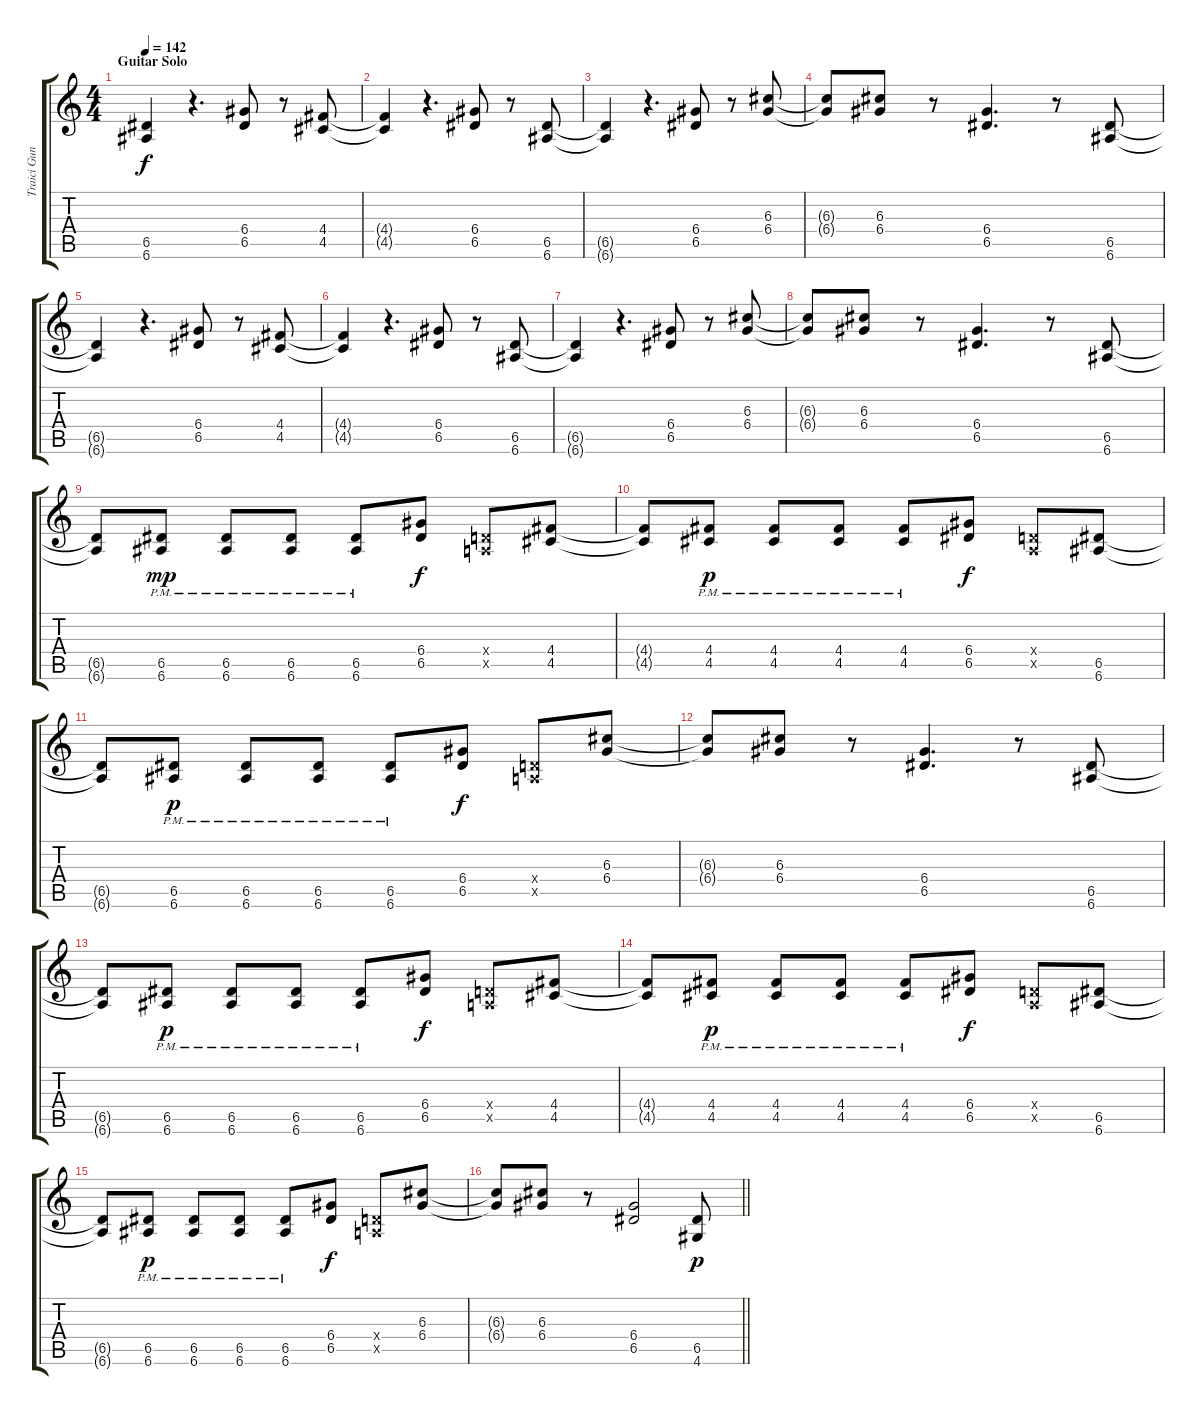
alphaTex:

\track ("Traici Guns" "Traici Gun") {instrument overdrivenguitar}
\staff {score tabs}
\tuning (E4 B3 G3 D3 A2 E2) {hide}
\ts (4 4)
\section ("" "Guitar Solo")
\tempo 142
\clef g2
\ks c
(6.5{t} 6.6{t}).4{dy f} r.4{d} (6.4 6.5).8 r.8 (4.4 4.5).8 |
(4.4{t} 4.5{t}).4 r.4{d} (6.4 6.5).8 r.8 (6.5 6.6).8 |
(6.5{t} 6.6{t}).4 r.4{d} (6.4 6.5).8 r.8 (6.3 6.4).8 |
(6.3{t} 6.4{t}).8 (6.3 6.4).8 r.8 (6.4 6.5).4{d} r.8 (6.5 6.6).8 |
(6.5{t} 6.6{t}).4 r.4{d} (6.4 6.5).8 r.8 (4.4 4.5).8 |
(4.4{t} 4.5{t}).4 r.4{d} (6.4 6.5).8 r.8 (6.5 6.6).8 |
(6.5{t} 6.6{t}).4 r.4{d} (6.4 6.5).8 r.8 (6.3 6.4).8 |
(6.3{t} 6.4{t}).8 (6.3 6.4).8 r.8 (6.4 6.5).4{d} r.8 (6.5 6.6).8 |
(6.5{t} 6.6{t}).8 (6.5{pm} 6.6{pm}).8{dy mp} (6.5{pm} 6.6{pm}).8 (6.5{pm} 6.6{pm}).8 (6.5{pm} 6.6{pm}).8 (6.4 6.5).8{dy f} (0.4{x} 0.5{x}).8 (4.4 4.5).8 |
(4.4{t} 4.5{t}).8 (4.4{pm} 4.5{pm}).8{dy p} (4.4{pm} 4.5{pm}).8 (4.4{pm} 4.5{pm}).8 (4.4{pm} 4.5{pm}).8 (6.4 6.5).8{dy f} (0.4{x} 0.5{x}).8 (6.5 6.6).8 |
(6.5{t} 6.6{t}).8 (6.5{pm} 6.6{pm}).8{dy p} (6.5{pm} 6.6{pm}).8 (6.5{pm} 6.6{pm}).8 (6.5{pm} 6.6{pm}).8 (6.4 6.5).8{dy f} (0.4{x} 0.5{x}).8 (6.3 6.4).8 |
(6.3{t} 6.4{t}).8 (6.3 6.4).8 r.8 (6.4 6.5).4{d} r.8 (6.5 6.6).8 |
(6.5{t} 6.6{t}).8 (6.5{pm} 6.6{pm}).8{dy p} (6.5{pm} 6.6{pm}).8 (6.5{pm} 6.6{pm}).8 (6.5{pm} 6.6{pm}).8 (6.4 6.5).8{dy f} (0.4{x} 0.5{x}).8 (4.4 4.5).8 |
(4.4{t} 4.5{t}).8 (4.4{pm} 4.5{pm}).8{dy p} (4.4{pm} 4.5{pm}).8 (4.4{pm} 4.5{pm}).8 (4.4{pm} 4.5{pm}).8 (6.4 6.5).8{dy f} (0.4{x} 0.5{x}).8 (6.5 6.6).8 |
(6.5{t} 6.6{t}).8 (6.5{pm} 6.6{pm}).8{dy p} (6.5{pm} 6.6{pm}).8 (6.5{pm} 6.6{pm}).8 (6.5{pm} 6.6{pm}).8 (6.4 6.5).8{dy f} (0.4{x} 0.5{x}).8 (6.3 6.4).8 |
\barLineRight lightlight
(6.3{t} 6.4{t}).8 (6.3 6.4).8 r.8 (6.4 6.5).2 (6.5 4.6).8{dy p}
